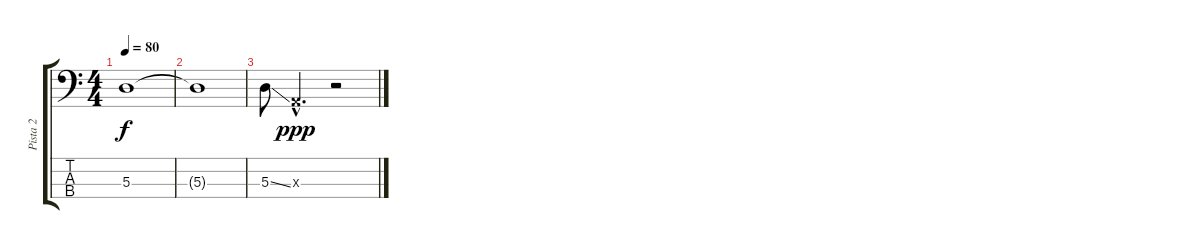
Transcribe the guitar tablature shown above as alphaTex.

\track ("Pista 2" "Pista 2") {instrument electricbassfinger}
\staff {score tabs}
\tuning (G2 D2 A1 E1) {hide}
\ts (4 4)
\tempo 80
\clef f4
\ks c
5.3.1{dy f} |
5.3{t}.1 |
5.3{ss}.8 0.3{hac x}.4{d dy ppp} r.2
